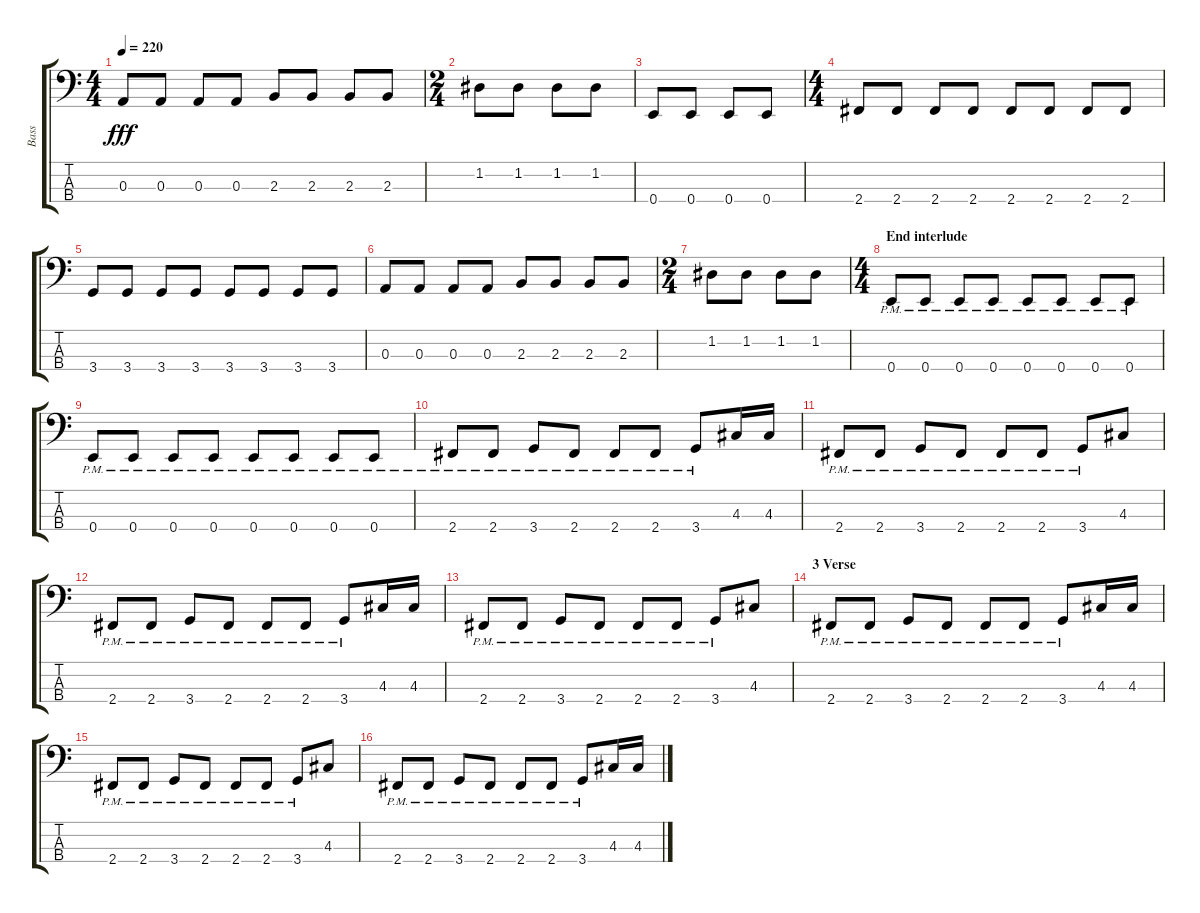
\track ("Bass" "Bass") {instrument electricbassfinger}
\staff {score tabs}
\tuning (G2 D2 A1 E1) {hide}
\ts (4 4)
\tempo 220
\clef f4
\ks c
0.3.8{dy fff} 0.3.8 0.3.8 0.3.8 2.3.8 2.3.8 2.3.8 2.3.8 |
\ts (2 4)
1.2.8 1.2.8 1.2.8 1.2.8 |
0.4.8 0.4.8 0.4.8 0.4.8 |
\ts (4 4)
2.4.8 2.4.8 2.4.8 2.4.8 2.4.8 2.4.8 2.4.8 2.4.8 |
3.4.8 3.4.8 3.4.8 3.4.8 3.4.8 3.4.8 3.4.8 3.4.8 |
0.3.8 0.3.8 0.3.8 0.3.8 2.3.8 2.3.8 2.3.8 2.3.8 |
\ts (2 4)
1.2.8 1.2.8 1.2.8 1.2.8 |
\ts (4 4)
\section ("" "End interlude")
0.4{pm}.8 0.4{pm}.8 0.4{pm}.8 0.4{pm}.8 0.4{pm}.8 0.4{pm}.8 0.4{pm}.8 0.4{pm}.8 |
0.4{pm}.8 0.4{pm}.8 0.4{pm}.8 0.4{pm}.8 0.4{pm}.8 0.4{pm}.8 0.4{pm}.8 0.4{pm}.8 |
2.4{pm}.8 2.4{pm}.8 3.4{pm}.8 2.4{pm}.8 2.4{pm}.8 2.4{pm}.8 3.4{pm}.8 4.3.16 4.3.16 |
2.4{pm}.8 2.4{pm}.8 3.4{pm}.8 2.4{pm}.8 2.4{pm}.8 2.4{pm}.8 3.4{pm}.8 4.3.8 |
2.4{pm}.8 2.4{pm}.8 3.4{pm}.8 2.4{pm}.8 2.4{pm}.8 2.4{pm}.8 3.4{pm}.8 4.3.16 4.3.16 |
2.4{pm}.8 2.4{pm}.8 3.4{pm}.8 2.4{pm}.8 2.4{pm}.8 2.4{pm}.8 3.4{pm}.8 4.3.8 |
\section ("" "3 Verse")
2.4{pm}.8 2.4{pm}.8 3.4{pm}.8 2.4{pm}.8 2.4{pm}.8 2.4{pm}.8 3.4{pm}.8 4.3.16 4.3.16 |
2.4{pm}.8 2.4{pm}.8 3.4{pm}.8 2.4{pm}.8 2.4{pm}.8 2.4{pm}.8 3.4{pm}.8 4.3.8 |
2.4{pm}.8 2.4{pm}.8 3.4{pm}.8 2.4{pm}.8 2.4{pm}.8 2.4{pm}.8 3.4{pm}.8 4.3.16 4.3.16
